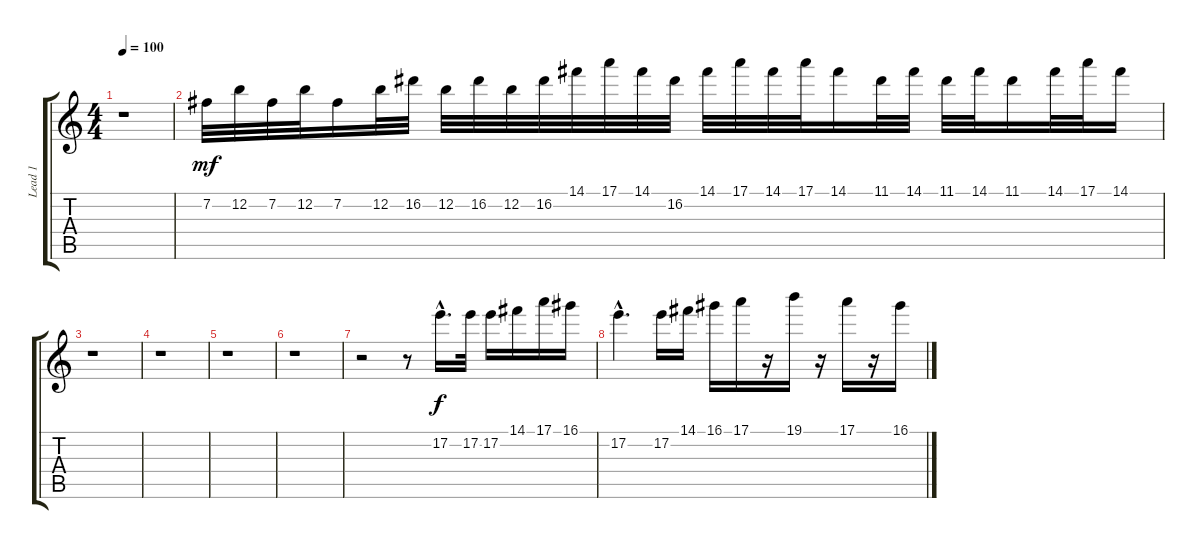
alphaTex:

\track ("Lead 1" "Lead 1") {instrument overdrivenguitar}
\staff {score tabs}
\tuning (E4 B3 G3 D3 A2 E2) {hide}
\ts (4 4)
\tempo 100
\clef g2
\ks c
r.1{dy mf} |
7.2.32 12.2.32 7.2.32 12.2.32 7.2.16 12.2.32 16.2.32 12.2.32 16.2.32 12.2.32 16.2.32 14.1.32 17.1.32 14.1.32 16.2.32 14.1.32 17.1.32 14.1.32 17.1.32 14.1.16 11.1.32 14.1.32 11.1.32 14.1.32 11.1.16 14.1.32 17.1.32 14.1.16 |
r.1 |
r.1 |
r.1 |
r.1 |
\section ("" "")
r.2 r.8 17.2{hac}.16{d dy f volume 14} 17.2.32 17.2.16 14.1.16 17.1.16 16.1.16 |
17.2{hac}.4{d} 17.2.16 14.1.16 16.1.16 17.1.16 r.16 19.1.16 r.16 17.1.16 r.16 16.1.16
